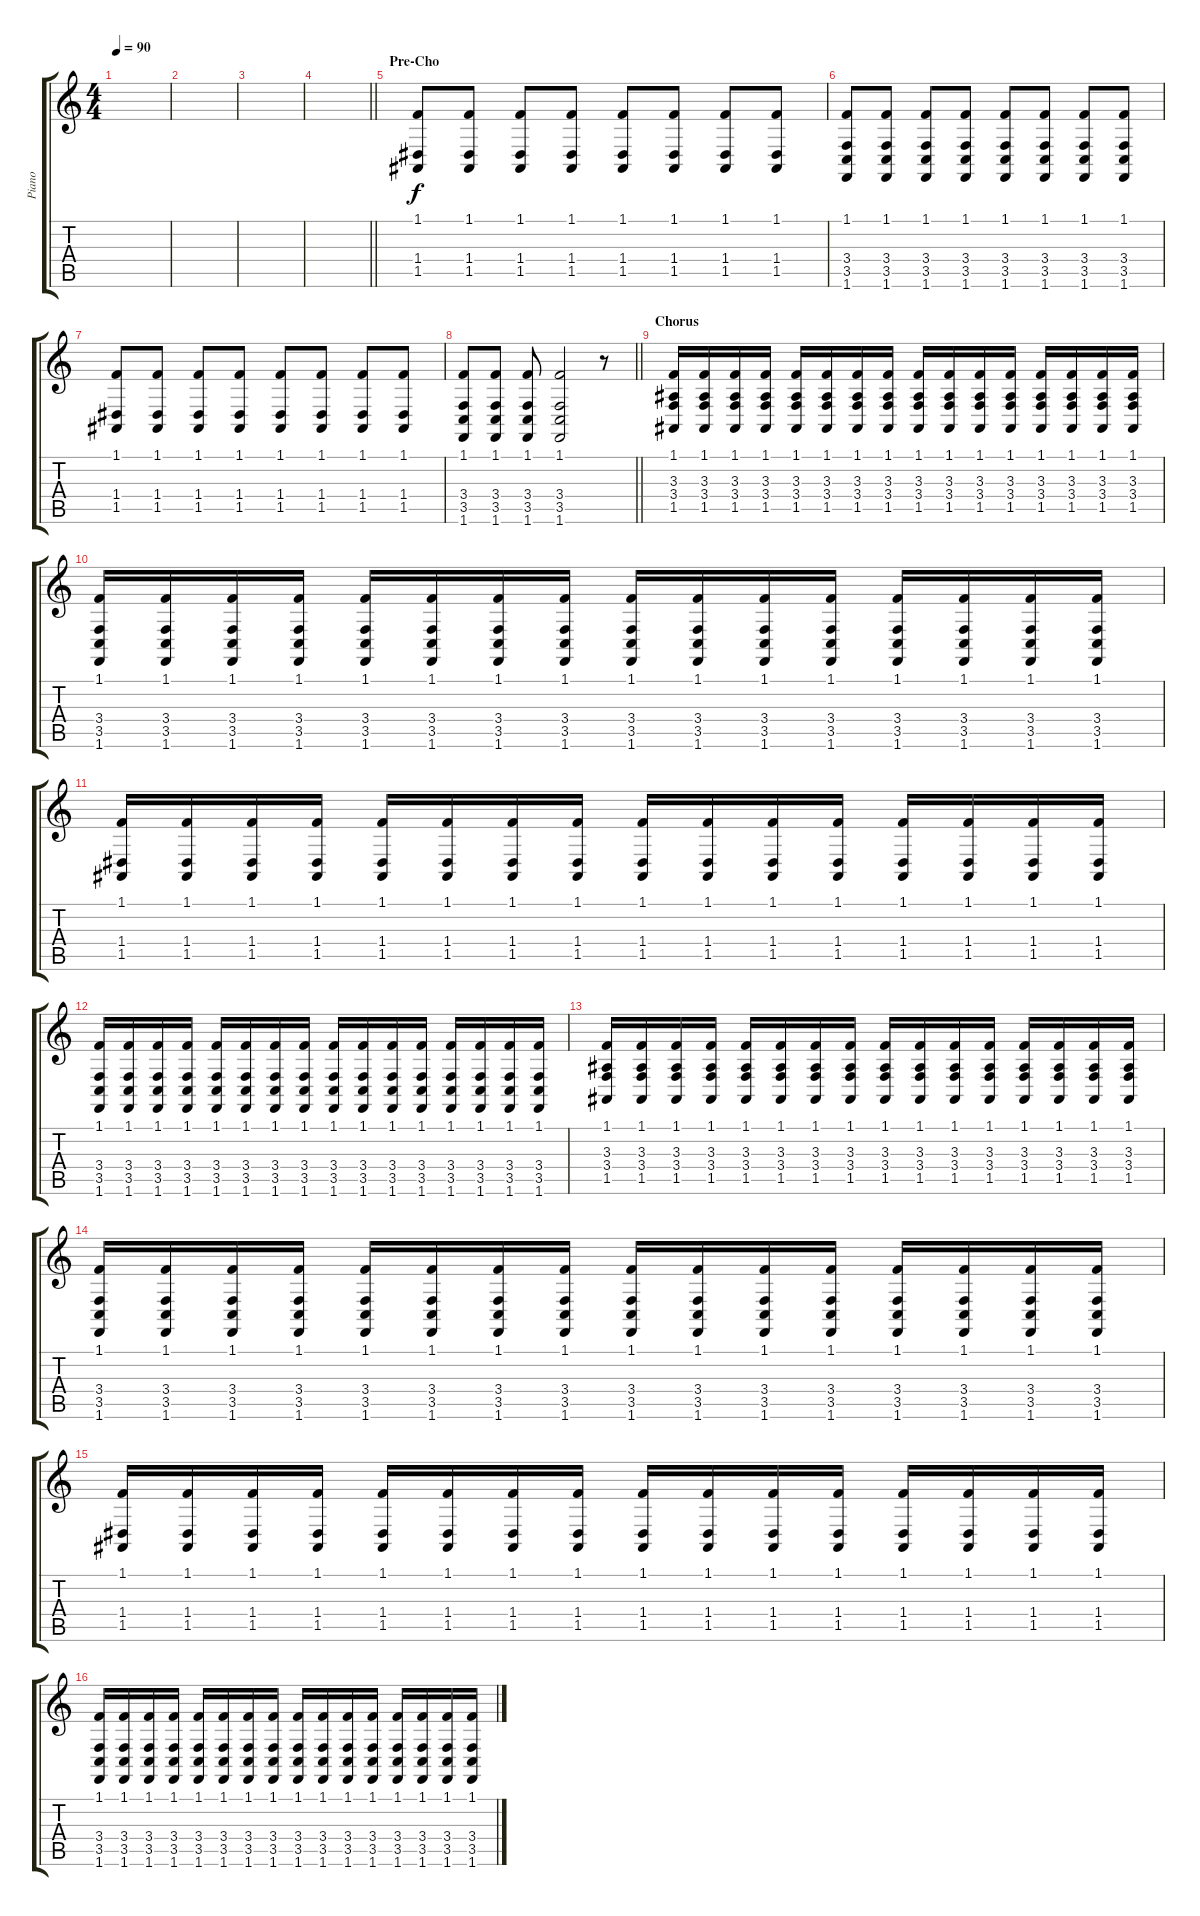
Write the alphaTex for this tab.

\track ("Piano" "Piano") {instrument acousticgrandpiano}
\staff {score tabs}
\tuning (E4 B3 G3 D3 A2 E2) {hide}
\ts (4 4)
\tempo 90
\clef g2
\ks c
|
|
|
\barLineRight lightlight
|
\section ("" "Pre-Cho")
(1.1 1.4 1.5).8 (1.1 1.4 1.5).8 (1.1 1.4 1.5).8 (1.1 1.4 1.5).8 (1.1 1.4 1.5).8 (1.1 1.4 1.5).8 (1.1 1.4 1.5).8 (1.1 1.4 1.5).8 |
(1.1 3.4 3.5 1.6).8 (1.1 3.4 3.5 1.6).8 (1.1 3.4 3.5 1.6).8 (1.1 3.4 3.5 1.6).8 (1.1 3.4 3.5 1.6).8 (1.1 3.4 3.5 1.6).8 (1.1 3.4 3.5 1.6).8 (1.1 3.4 3.5 1.6).8 |
(1.1 1.4 1.5).8 (1.1 1.4 1.5).8 (1.1 1.4 1.5).8 (1.1 1.4 1.5).8 (1.1 1.4 1.5).8 (1.1 1.4 1.5).8 (1.1 1.4 1.5).8 (1.1 1.4 1.5).8 |
\barLineRight lightlight
(1.1 3.4 3.5 1.6).8 (1.1 3.4 3.5 1.6).8 (1.1 3.4 3.5 1.6).8 (1.1 3.4 3.5 1.6).2 r.8 |
\section ("" "Chorus")
(1.1 3.3 3.4 1.5).16 (1.1 3.3 3.4 1.5).16 (1.1 3.3 3.4 1.5).16 (1.1 3.3 3.4 1.5).16 (1.1 3.3 3.4 1.5).16 (1.1 3.3 3.4 1.5).16 (1.1 3.3 3.4 1.5).16 (1.1 3.3 3.4 1.5).16 (1.1 3.3 3.4 1.5).16 (1.1 3.3 3.4 1.5).16 (1.1 3.3 3.4 1.5).16 (1.1 3.3 3.4 1.5).16 (1.1 3.3 3.4 1.5).16 (1.1 3.3 3.4 1.5).16 (1.1 3.3 3.4 1.5).16 (1.1 3.3 3.4 1.5).16 |
(1.1 3.4 3.5 1.6).16 (1.1 3.4 3.5 1.6).16 (1.1 3.4 3.5 1.6).16 (1.1 3.4 3.5 1.6).16 (1.1 3.4 3.5 1.6).16 (1.1 3.4 3.5 1.6).16 (1.1 3.4 3.5 1.6).16 (1.1 3.4 3.5 1.6).16 (1.1 3.4 3.5 1.6).16 (1.1 3.4 3.5 1.6).16 (1.1 3.4 3.5 1.6).16 (1.1 3.4 3.5 1.6).16 (1.1 3.4 3.5 1.6).16 (1.1 3.4 3.5 1.6).16 (1.1 3.4 3.5 1.6).16 (1.1 3.4 3.5 1.6).16 |
(1.1 1.4 1.5).16 (1.1 1.4 1.5).16 (1.1 1.4 1.5).16 (1.1 1.4 1.5).16 (1.1 1.4 1.5).16 (1.1 1.4 1.5).16 (1.1 1.4 1.5).16 (1.1 1.4 1.5).16 (1.1 1.4 1.5).16 (1.1 1.4 1.5).16 (1.1 1.4 1.5).16 (1.1 1.4 1.5).16 (1.1 1.4 1.5).16 (1.1 1.4 1.5).16 (1.1 1.4 1.5).16 (1.1 1.4 1.5).16 |
(1.1 3.4 3.5 1.6).16 (1.1 3.4 3.5 1.6).16 (1.1 3.4 3.5 1.6).16 (1.1 3.4 3.5 1.6).16 (1.1 3.4 3.5 1.6).16 (1.1 3.4 3.5 1.6).16 (1.1 3.4 3.5 1.6).16 (1.1 3.4 3.5 1.6).16 (1.1 3.4 3.5 1.6).16 (1.1 3.4 3.5 1.6).16 (1.1 3.4 3.5 1.6).16 (1.1 3.4 3.5 1.6).16 (1.1 3.4 3.5 1.6).16 (1.1 3.4 3.5 1.6).16 (1.1 3.4 3.5 1.6).16 (1.1 3.4 3.5 1.6).16 |
(1.1 3.3 3.4 1.5).16 (1.1 3.3 3.4 1.5).16 (1.1 3.3 3.4 1.5).16 (1.1 3.3 3.4 1.5).16 (1.1 3.3 3.4 1.5).16 (1.1 3.3 3.4 1.5).16 (1.1 3.3 3.4 1.5).16 (1.1 3.3 3.4 1.5).16 (1.1 3.3 3.4 1.5).16 (1.1 3.3 3.4 1.5).16 (1.1 3.3 3.4 1.5).16 (1.1 3.3 3.4 1.5).16 (1.1 3.3 3.4 1.5).16 (1.1 3.3 3.4 1.5).16 (1.1 3.3 3.4 1.5).16 (1.1 3.3 3.4 1.5).16 |
(1.1 3.4 3.5 1.6).16 (1.1 3.4 3.5 1.6).16 (1.1 3.4 3.5 1.6).16 (1.1 3.4 3.5 1.6).16 (1.1 3.4 3.5 1.6).16 (1.1 3.4 3.5 1.6).16 (1.1 3.4 3.5 1.6).16 (1.1 3.4 3.5 1.6).16 (1.1 3.4 3.5 1.6).16 (1.1 3.4 3.5 1.6).16 (1.1 3.4 3.5 1.6).16 (1.1 3.4 3.5 1.6).16 (1.1 3.4 3.5 1.6).16 (1.1 3.4 3.5 1.6).16 (1.1 3.4 3.5 1.6).16 (1.1 3.4 3.5 1.6).16 |
(1.1 1.4 1.5).16 (1.1 1.4 1.5).16 (1.1 1.4 1.5).16 (1.1 1.4 1.5).16 (1.1 1.4 1.5).16 (1.1 1.4 1.5).16 (1.1 1.4 1.5).16 (1.1 1.4 1.5).16 (1.1 1.4 1.5).16 (1.1 1.4 1.5).16 (1.1 1.4 1.5).16 (1.1 1.4 1.5).16 (1.1 1.4 1.5).16 (1.1 1.4 1.5).16 (1.1 1.4 1.5).16 (1.1 1.4 1.5).16 |
(1.1 3.4 3.5 1.6).16 (1.1 3.4 3.5 1.6).16 (1.1 3.4 3.5 1.6).16 (1.1 3.4 3.5 1.6).16 (1.1 3.4 3.5 1.6).16 (1.1 3.4 3.5 1.6).16 (1.1 3.4 3.5 1.6).16 (1.1 3.4 3.5 1.6).16 (1.1 3.4 3.5 1.6).16 (1.1 3.4 3.5 1.6).16 (1.1 3.4 3.5 1.6).16 (1.1 3.4 3.5 1.6).16 (1.1 3.4 3.5 1.6).16 (1.1 3.4 3.5 1.6).16 (1.1 3.4 3.5 1.6).16 (1.1 3.4 3.5 1.6).16
